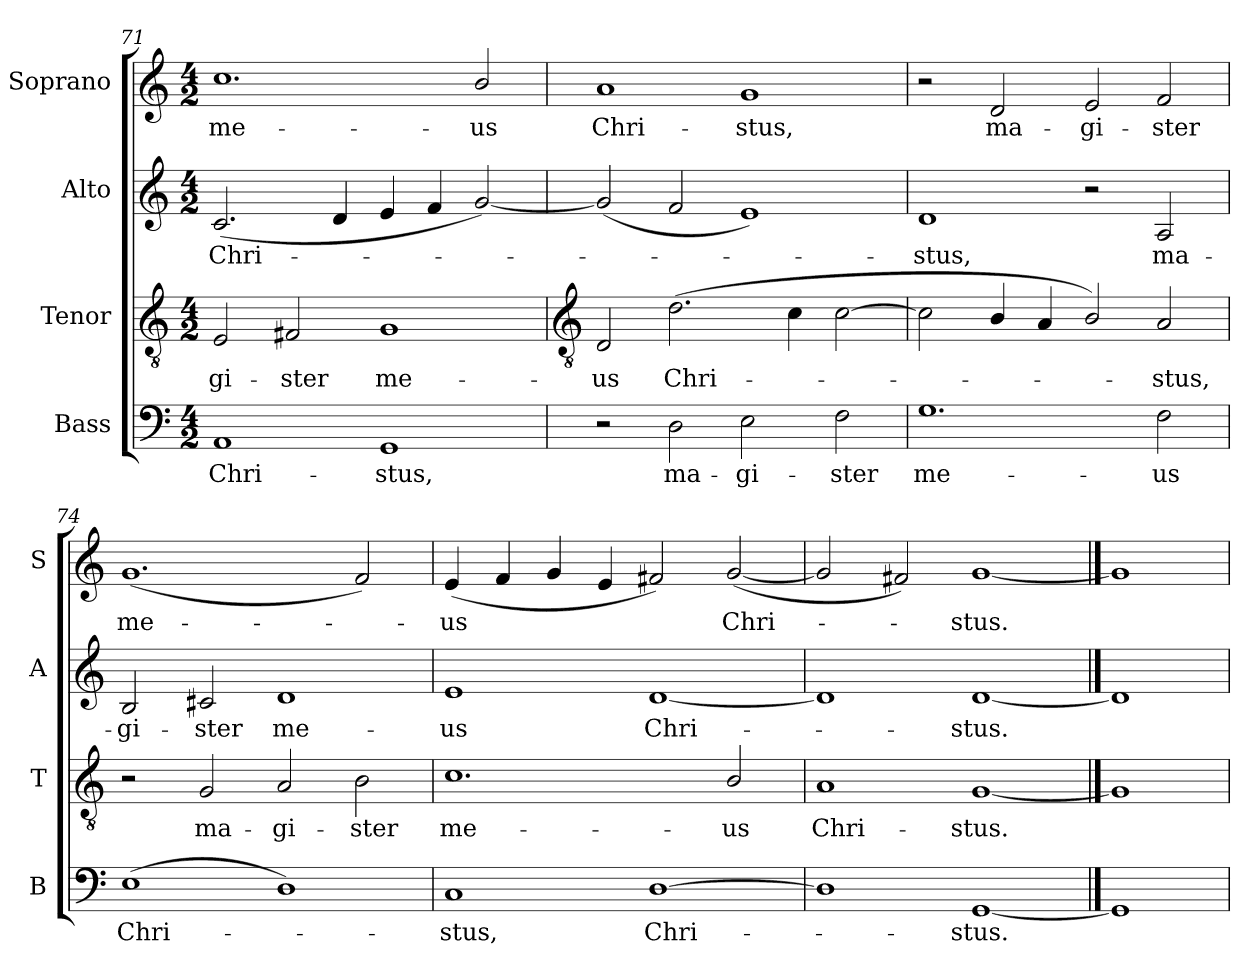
**kern	**text	**kern	**text	**kern	**text	**kern	**text
*part4	*part4	*part3	*part3	*part2	*part2	*part1	*part1
*staff4	*staff4	*staff3	*staff3	*staff2	*staff2	*staff1	*staff1
*I"Bass	*	*I"Tenor	*	*I"Alto	*	*I"Soprano	*
*I'B	*	*I'T	*	*I'A	*	*I'S	*
*clefF4	*	*clefGv2	*	*clefG2	*	*clefG2	*
*k[]	*	*k[]	*	*k[]	*	*k[]	*
*C:	*	*C:	*	*C:	*	*C:	*
*M4/2	*	*M4/2	*	*M4/2	*	*M4/2	*
=71	=71	=71	=71	=71	=71	=71	=71
!	!LO:LY:b	!	!LO:LY:b	!	!LO:LY:b	!	!LO:LY:b
1AA	Chri-	2E	-gi-	(<2.c	Chri-	1.cc	me-
!	!	!	!LO:LY:b	!	!	!	!
.	.	2F#X	-ster	.	.	.	.
.	.	.	.	4d	.	.	.
!	!LO:LY:b	!	!LO:LY:b	!	!	!	!
1GG	-stus,	1G	me-	4e	.	.	.
.	.	.	.	4f	.	.	.
!	!	!	!	!	!	!	!LO:LY:b
.	.	.	.	[2g)	.	2b/	-us
!!LO:LB:g=z
=72	=72	=72	=72	=72	=72	=72	=72
*	*	*clefGv2	*	*	*	*	*
!	!	!	!LO:LY:b	!	!	!	!LO:LY:b
2r	.	2D	-us	(<2g]	.	1a	Chri-
!	!LO:LY:b	!	!LO:LY:b	!	!	!	!
2D	ma-	(>2.d	Chri-	2f	.	.	.
!	!LO:LY:b	!	!	!	!	!	!LO:LY:b
2E	-gi-	.	.	1e)	.	1g	-stus,
.	.	4c	.	.	.	.	.
!	!LO:LY:b	!	!	!	!	!	!
2F	-ster	[2c	.	.	.	.	.
=73	=73	=73	=73	=73	=73	=73	=73
!	!LO:LY:b	!	!	!	!LO:LY:b	!	!
1.G	me-	2c]	.	1d	stus,	2r	.
!	!	!	!	!	!	!	!LO:LY:b
.	.	4B/	.	.	.	2d	ma-
.	.	4A	.	.	.	.	.
!	!	!	!	!	!	!	!LO:LY:b
.	.	2B/)	.	2r	.	2e	-gi-
!	!LO:LY:b	!	!LO:LY:b	!	!LO:LY:b	!	!LO:LY:b
2F	-us	2A	stus,	2A	ma-	2f	-ster
=74	=74	=74	=74	=74	=74	=74	=74
!	!LO:LY:b	!	!	!	!LO:LY:b	!	!LO:LY:b
(>1E	Chri-	2r	.	2B	-gi-	(<1.g	me-
!	!	!	!LO:LY:b	!	!LO:LY:b	!	!
.	.	2G	ma-	2c#X	-ster	.	.
!	!	!	!LO:LY:b	!	!LO:LY:b	!	!
1D)	.	2A	-gi-	1d	me-	.	.
!	!	!	!LO:LY:b	!	!	!	!
.	.	2B	-ster	.	.	2f)	.
=75	=75	=75	=75	=75	=75	=75	=75
!	!LO:LY:b	!	!LO:LY:b	!	!LO:LY:b	!	!LO:LY:b
1C	stus,	1.c	me-	1e	-us	(<4e	us
.	.	.	.	.	.	4f	.
.	.	.	.	.	.	4g	.
.	.	.	.	.	.	4e	.
!	!LO:LY:b	!	!	!	!LO:LY:b	!	!
[1D	Chri-	.	.	[1d	Chri-	2f#X)	.
!	!	!	!LO:LY:b	!	!	!	!LO:LY:b
.	.	2B/	-us	.	.	(<[2g	Chri-
=76	=76	=76	=76	=76	=76	=76	=76
!	!	!	!LO:LY:b	!	!	!	!
1D]	.	1A	Chri-	1d]	.	2g]	.
.	.	.	.	.	.	2f#X)	.
!	!LO:LY:b	!	!LO:LY:b	!	!LO:LY:b	!	!LO:LY:b
[1GG	stus.	[1G	-stus.	[1d	stus.	[1g	stus.
==77	==77	==77	==77	==77	==77	==77	==77
1GG]	.	1G]	.	1d]	.	1g]	.
=	=	=	=	=	=	=	=
*-	*-	*-	*-	*-	*-	*-	*-
